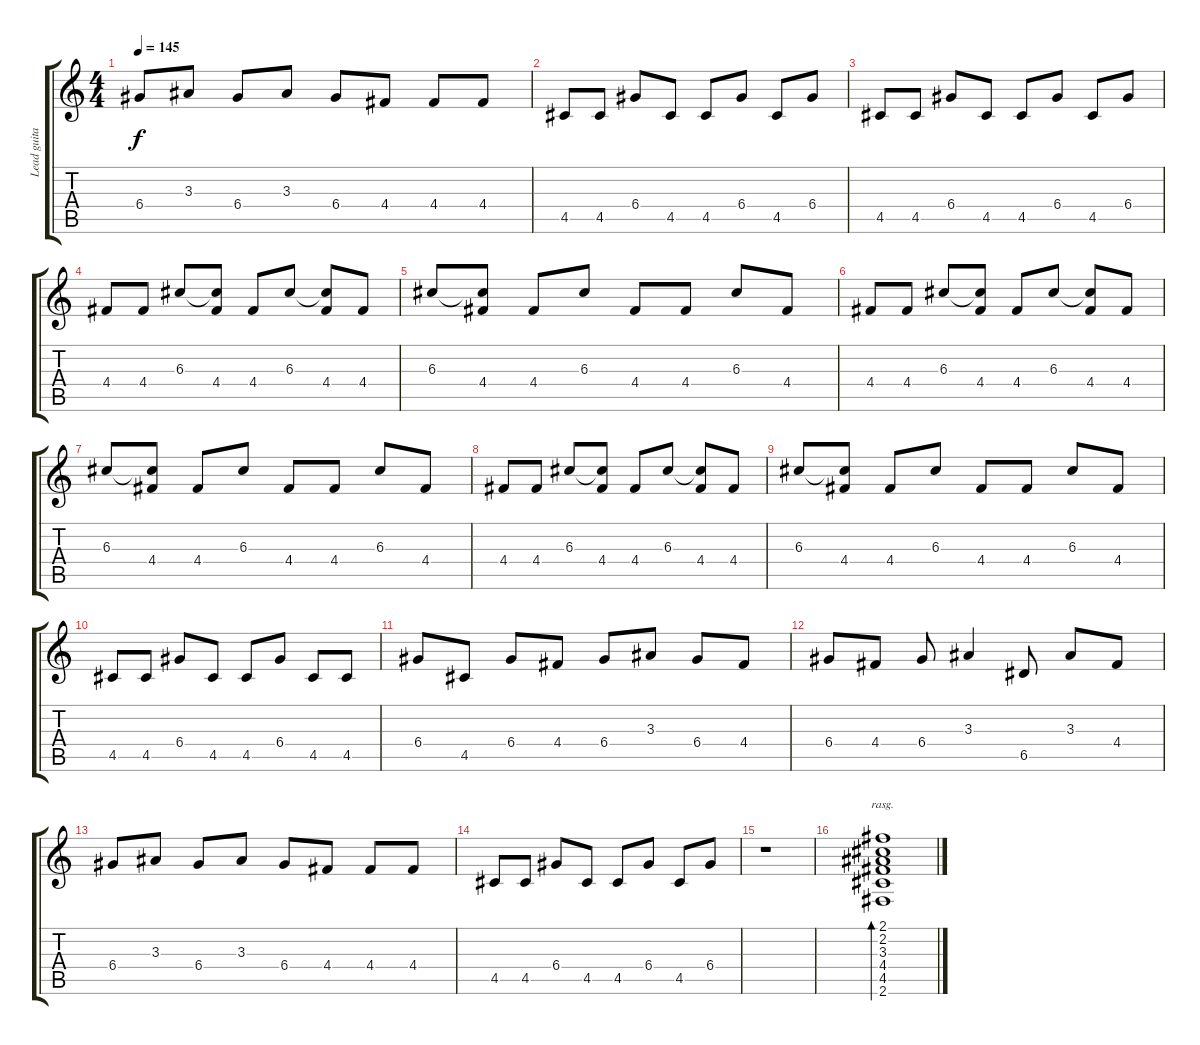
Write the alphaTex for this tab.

\track ("Lead guitar" "Lead guita") {instrument electricguitarclean}
\staff {score tabs}
\tuning (E4 B3 G3 D3 A2 E2) {hide}
\ts (4 4)
\tempo 145
\clef g2
\ks c
6.4.8{dy f} 3.3.8 6.4.8 3.3.8 6.4.8 4.4.8 4.4.8 4.4.8 |
4.5.8 4.5.8 6.4.8 4.5.8 4.5.8 6.4.8 4.5.8 6.4.8 |
4.5.8 4.5.8 6.4.8 4.5.8 4.5.8 6.4.8 4.5.8 6.4.8 |
4.4.8 4.4.8 6.3.8 (6.3{t} 4.4).8 4.4.8 6.3.8 (6.3{t} 4.4).8 4.4.8 |
6.3.8 (6.3{t} 4.4).8 4.4.8 6.3.8 4.4.8 4.4.8 6.3.8 4.4.8 |
4.4.8 4.4.8 6.3.8 (6.3{t} 4.4).8 4.4.8 6.3.8 (6.3{t} 4.4).8 4.4.8 |
6.3.8 (6.3{t} 4.4).8 4.4.8 6.3.8 4.4.8 4.4.8 6.3.8 4.4.8 |
4.4.8 4.4.8 6.3.8 (6.3{t} 4.4).8 4.4.8 6.3.8 (6.3{t} 4.4).8 4.4.8 |
6.3.8 (6.3{t} 4.4).8 4.4.8 6.3.8 4.4.8 4.4.8 6.3.8 4.4.8 |
4.5.8 4.5.8 6.4.8 4.5.8 4.5.8 6.4.8 4.5.8 4.5.8 |
6.4.8 4.5.8 6.4.8 4.4.8 6.4.8 3.3.8 6.4.8 4.4.8 |
6.4.8 4.4.8 6.4.8 3.3.4 6.5.8 3.3.8 4.4.8 |
6.4.8 3.3.8 6.4.8 3.3.8 6.4.8 4.4.8 4.4.8 4.4.8 |
4.5.8 4.5.8 6.4.8 4.5.8 4.5.8 6.4.8 4.5.8 6.4.8 |
r.1 |
(2.1 2.2 3.3 4.4 4.5 2.6).1{bd 120 rasg ii}
